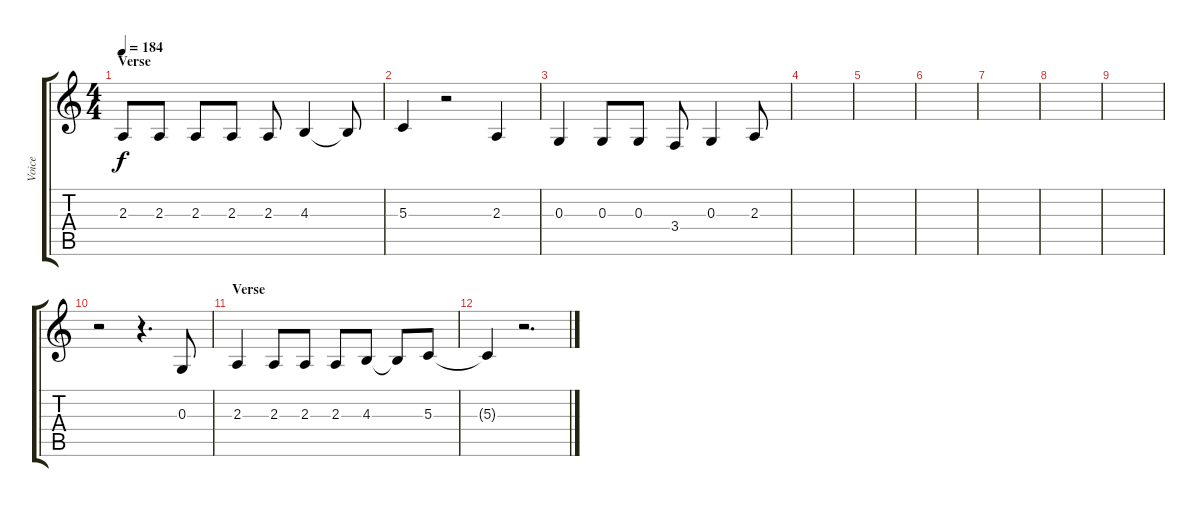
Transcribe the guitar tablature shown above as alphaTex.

\track ("Voice" "Voice") {instrument clarinet}
\staff {score tabs}
\tuning (E4 B3 G3 D3 A2 E2) {hide}
\ts (4 4)
\section ("" "Verse")
\tempo 184
\clef g2
\ks c
2.3.8{dy f} 2.3.8 2.3.8 2.3.8 2.3.8 4.3.4 4.3{t}.8 |
5.3.4 r.2 2.3.4 |
0.3.4 0.3.8 0.3.8 3.4.8 0.3.4 2.3.8 |
|
|
|
|
|
|
r.2 r.4{d} 0.3.8 |
\section ("" "Verse")
2.3.4 2.3.8 2.3.8 2.3.8 4.3.8 4.3{t}.8 5.3.8 |
5.3{t}.4 r.2{d}
